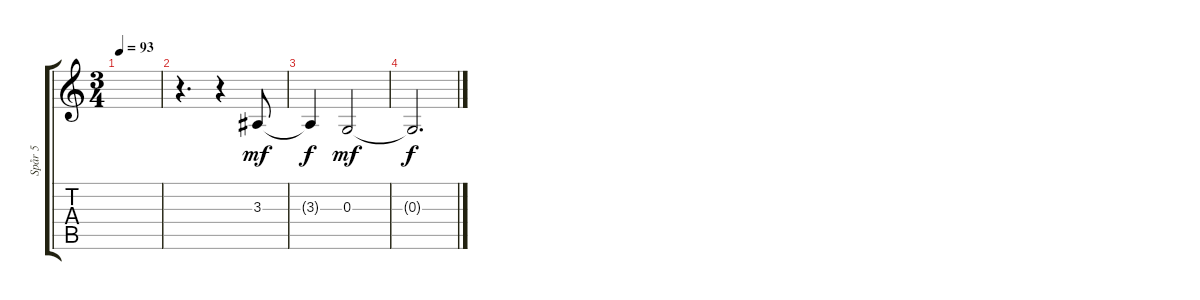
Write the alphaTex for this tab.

\track ("Spår 5" "Spår 5") {instrument altosax}
\staff {score tabs}
\tuning (E4 B3 G3 D3 A2 E2) {hide}
\ts (3 4)
\tempo 93
\clef g2
\ks c
|
r.4{d} r.4 3.3.8{dy mf} |
3.3{t}.4{dy f} 0.3.2{dy mf} |
0.3{t}.2{d dy f volume 4}
